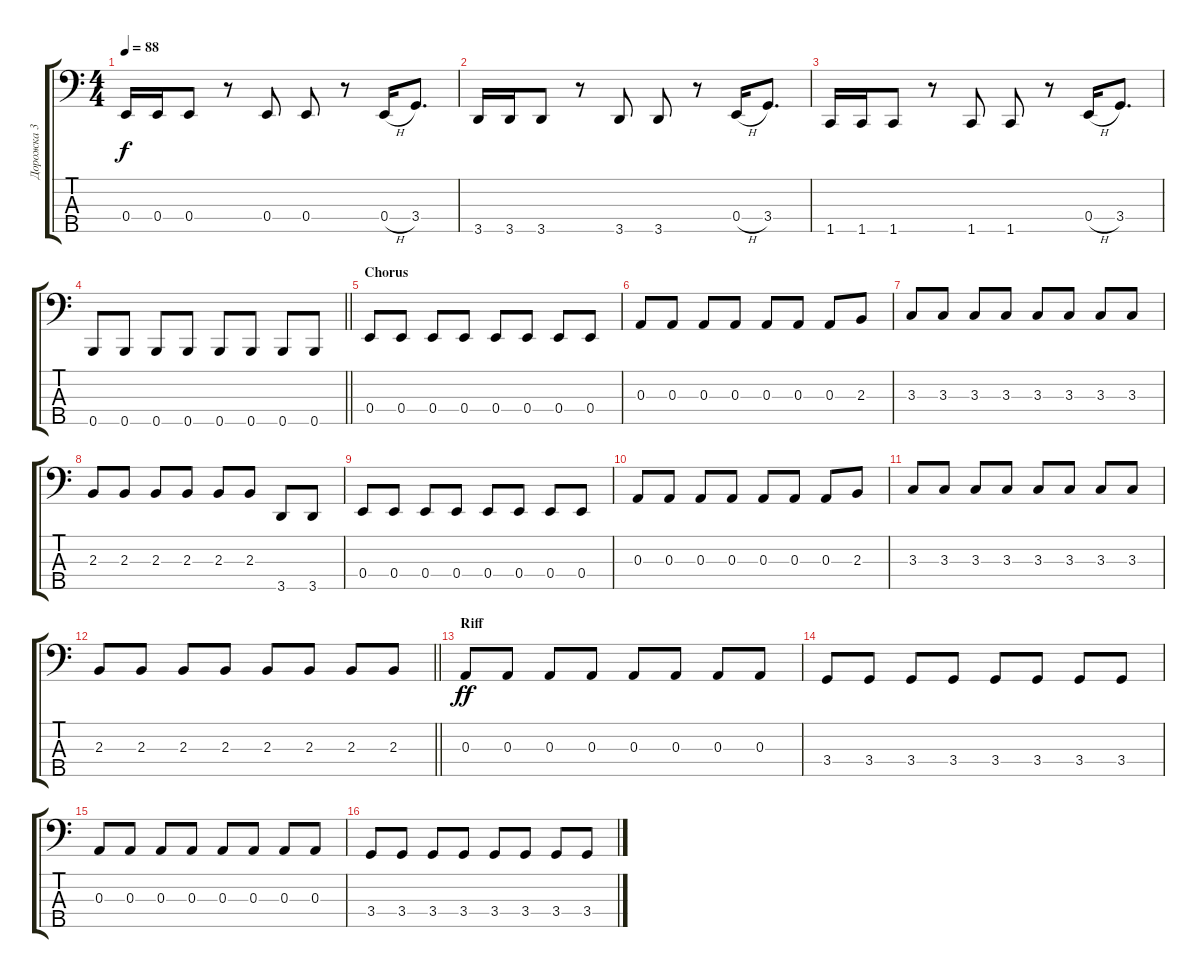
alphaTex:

\track ("Дорожка 3" "Дорожка 3") {instrument electricbassfinger}
\staff {score tabs}
\tuning (G2 D2 A1 E1 B0) {hide}
\ts (4 4)
\tempo 88
\clef f4
\ks c
0.4.16{dy f} 0.4.16 0.4.8 r.8 0.4.8 0.4.8 r.8 0.4{h}.16 3.4.8{d} |
3.5.16 3.5.16 3.5.8 r.8 3.5.8 3.5.8 r.8 0.4{h}.16 3.4.8{d} |
1.5.16 1.5.16 1.5.8 r.8 1.5.8 1.5.8 r.8 0.4{h}.16 3.4.8{d} |
\barLineRight lightlight
0.5.8 0.5.8 0.5.8 0.5.8 0.5.8 0.5.8 0.5.8 0.5.8 |
\section ("" "Chorus")
0.4.8 0.4.8 0.4.8 0.4.8 0.4.8 0.4.8 0.4.8 0.4.8 |
0.3.8 0.3.8 0.3.8 0.3.8 0.3.8 0.3.8 0.3.8 2.3.8 |
3.3.8 3.3.8 3.3.8 3.3.8 3.3.8 3.3.8 3.3.8 3.3.8 |
2.3.8 2.3.8 2.3.8 2.3.8 2.3.8 2.3.8 3.5.8 3.5.8 |
0.4.8 0.4.8 0.4.8 0.4.8 0.4.8 0.4.8 0.4.8 0.4.8 |
0.3.8 0.3.8 0.3.8 0.3.8 0.3.8 0.3.8 0.3.8 2.3.8 |
3.3.8 3.3.8 3.3.8 3.3.8 3.3.8 3.3.8 3.3.8 3.3.8 |
\barLineRight lightlight
2.3.8 2.3.8 2.3.8 2.3.8 2.3.8 2.3.8 2.3.8 2.3.8 |
\section ("" "Riff")
0.3.8{dy ff} 0.3.8 0.3.8 0.3.8 0.3.8 0.3.8 0.3.8 0.3.8 |
3.4.8 3.4.8 3.4.8 3.4.8 3.4.8 3.4.8 3.4.8 3.4.8 |
0.3.8 0.3.8 0.3.8 0.3.8 0.3.8 0.3.8 0.3.8 0.3.8 |
3.4.8 3.4.8 3.4.8 3.4.8 3.4.8 3.4.8 3.4.8 3.4.8
